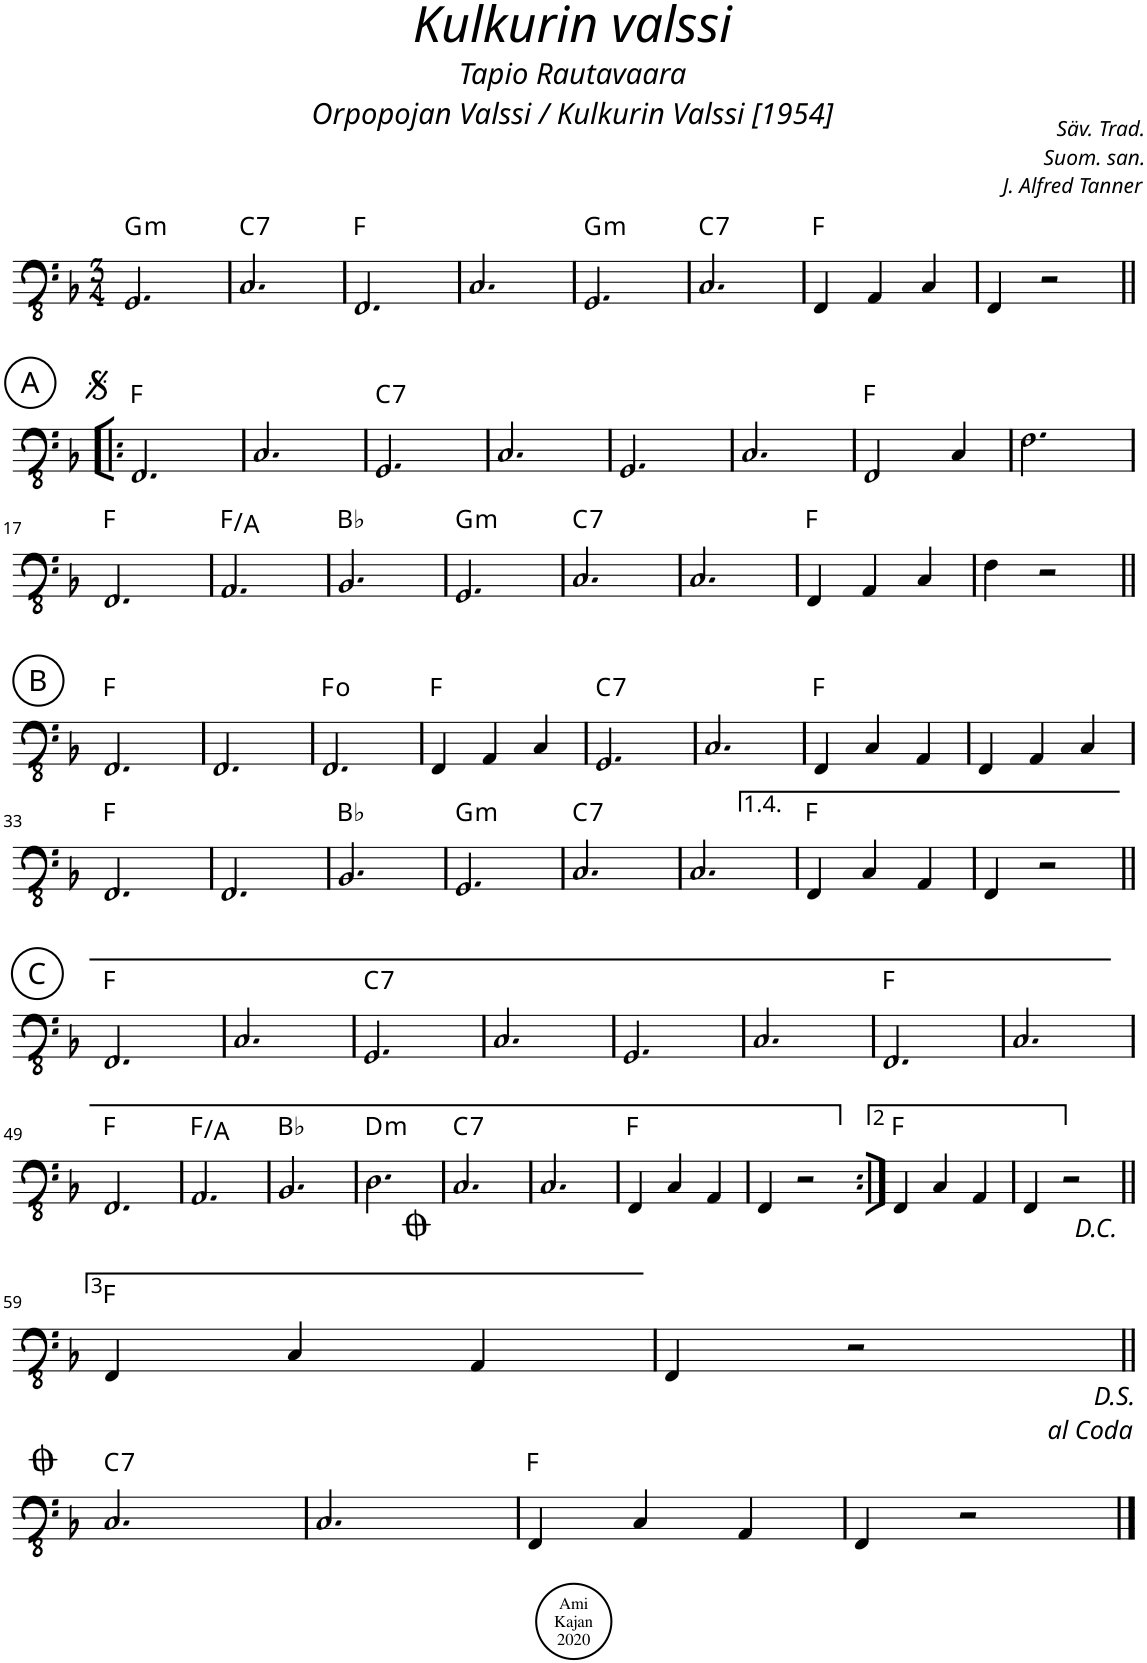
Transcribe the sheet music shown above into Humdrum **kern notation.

**kern	**harte
*part1	*part1
*staff1	*
*I"Bass Guitar	*
*I'B. Guit.	*
*clefFv4	*
*k[b-]	*
*M3/4	*
=1	=1
!	!LO:H:kt=m
2.GGG/	G:min
=2	=2
!	!LO:H:kt=7
2.CC/	C:7
=3	=3
2.FFF/	F:maj
=4	=4
2.CC/	.
=5	=5
!	!LO:H:kt=m
2.GGG/	G:min
=6	=6
!	!LO:H:kt=7
2.CC/	C:7
=7	=7
4FFF/	F:maj
4AAA/	.
4CC/	.
=8	=8
4FFF/	.
2r	.
!!LO:LB:g=z
!!LO:REH:place=s1:a:cj:enc=circle:fs=14:t=A
=9!|:	=9!|:
2.FFF/	F:maj
=10	=10
2.CC/	.
=11	=11
!	!LO:H:kt=7
2.GGG/	C:7
=12	=12
2.CC/	.
=13	=13
2.GGG/	.
=14	=14
2.CC/	.
=15	=15
2FFF/	F:maj
4CC/	.
=16	=16
2.FF\	.
!!LO:LB:g=z
=17	=17
2.FFF/	F:maj
=18	=18
2.AAA/	F:maj/3
=19	=19
2.BBB-/	Bb:maj
=20	=20
!	!LO:H:kt=m
2.GGG/	G:min
=21	=21
!	!LO:H:kt=7
2.CC/	C:7
=22	=22
2.CC/	.
=23	=23
4FFF/	F:maj
4AAA/	.
4CC/	.
=24	=24
4FF\	.
2r	.
!!LO:LB:g=z
!!LO:REH:place=s1:a:cj:enc=circle:fs=14:t=B
=25||	=25||
2.FFF/	F:maj
=26	=26
2.FFF/	.
=27	=27
2.FFF/	F:dim
=28	=28
4FFF/	F:maj
4AAA/	.
4CC/	.
=29	=29
!	!LO:H:kt=7
2.GGG/	C:7
=30	=30
2.CC/	.
=31	=31
4FFF/	F:maj
4CC/	.
4AAA/	.
=32	=32
4FFF/	.
4AAA/	.
4CC/	.
!!LO:LB:g=z
=33	=33
2.FFF/	F:maj
=34	=34
2.FFF/	.
=35	=35
2.BBB-/	Bb:maj
=36	=36
!	!LO:H:kt=m
2.GGG/	G:min
=37	=37
!	!LO:H:kt=7
2.CC/	C:7
=38	=38
2.CC/	.
=39	=39
4FFF/	F:maj
4CC/	.
4AAA/	.
=40	=40
4FFF/	.
2r	.
!!LO:LB:g=z
!!LO:REH:place=s1:a:cj:enc=circle:fs=14:t=C
=41||	=41||
2.FFF/	F:maj
=42	=42
2.CC/	.
=43	=43
!	!LO:H:kt=7
2.GGG/	C:7
=44	=44
2.CC/	.
=45	=45
2.GGG/	.
=46	=46
2.CC/	.
=47	=47
2.FFF/	F:maj
=48	=48
2.CC/	.
!!LO:LB:g=z
=49	=49
2.FFF/	F:maj
=50	=50
2.AAA/	F:maj/3
=51	=51
2.BBB-/	Bb:maj
=52	=52
!	!LO:H:kt=m
2.DD\	D:min
=53	=53
!	!LO:H:kt=7
2.CC/	C:7
=54	=54
2.CC/	.
=55	=55
4FFF/	F:maj
4CC/	.
4AAA/	.
=56	=56
4FFF/	.
2r	.
=57:|!	=57:|!
4FFF/	F:maj
4CC/	.
4AAA/	.
=58	=58
4FFF/	.
2r	.
!!LO:LB:g=z
=59||	=59||
4FFF/	F:maj
4CC/	.
4AAA/	.
=60	=60
4FFF/	.
2r	.
!LO:TX:b:t=D.S.\nal Coda	!
!!LO:LB:g=z
=61||	=61||
!	!LO:H:kt=7
2.CC/	C:7
=62	=62
2.CC/	.
=63	=63
4FFF/	F:maj
4CC/	.
4AAA/	.
=64	=64
4FFF/	.
2r	.
==	==
*-	*-
